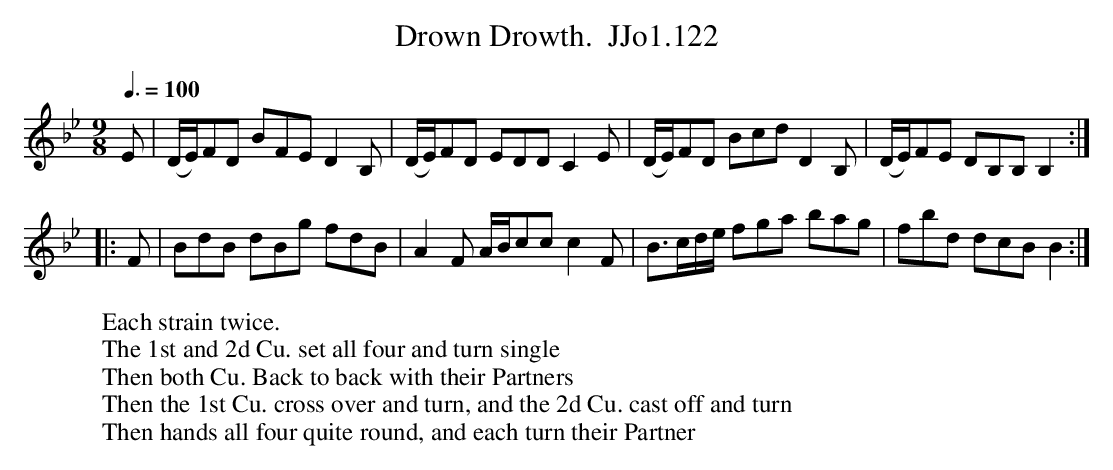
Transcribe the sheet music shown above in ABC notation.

X:1
T:Drown Drowth.  JJo1.122
M:9/8
L:1/8
Q:3/8=100
K:Bb
E | (D/E/)FD BFE D2B, | (D/E/)FD EDD C2E |(D/E/)FD Bcd D2B, | (D/E/)FE DB,B, B,2 :|
|: F |BdB dBg fdB | A2F A/B/cc c2F | B>cd/e/ fga bag | fbd dcB B2 :|
W:Each strain twice.
W:The 1st and 2d Cu. set all four and turn single
W:Then both Cu. Back to back with their Partners
W:Then the 1st Cu. cross over and turn, and the 2d Cu. cast off and turn
W:Then hands all four quite round, and each turn their Partner
